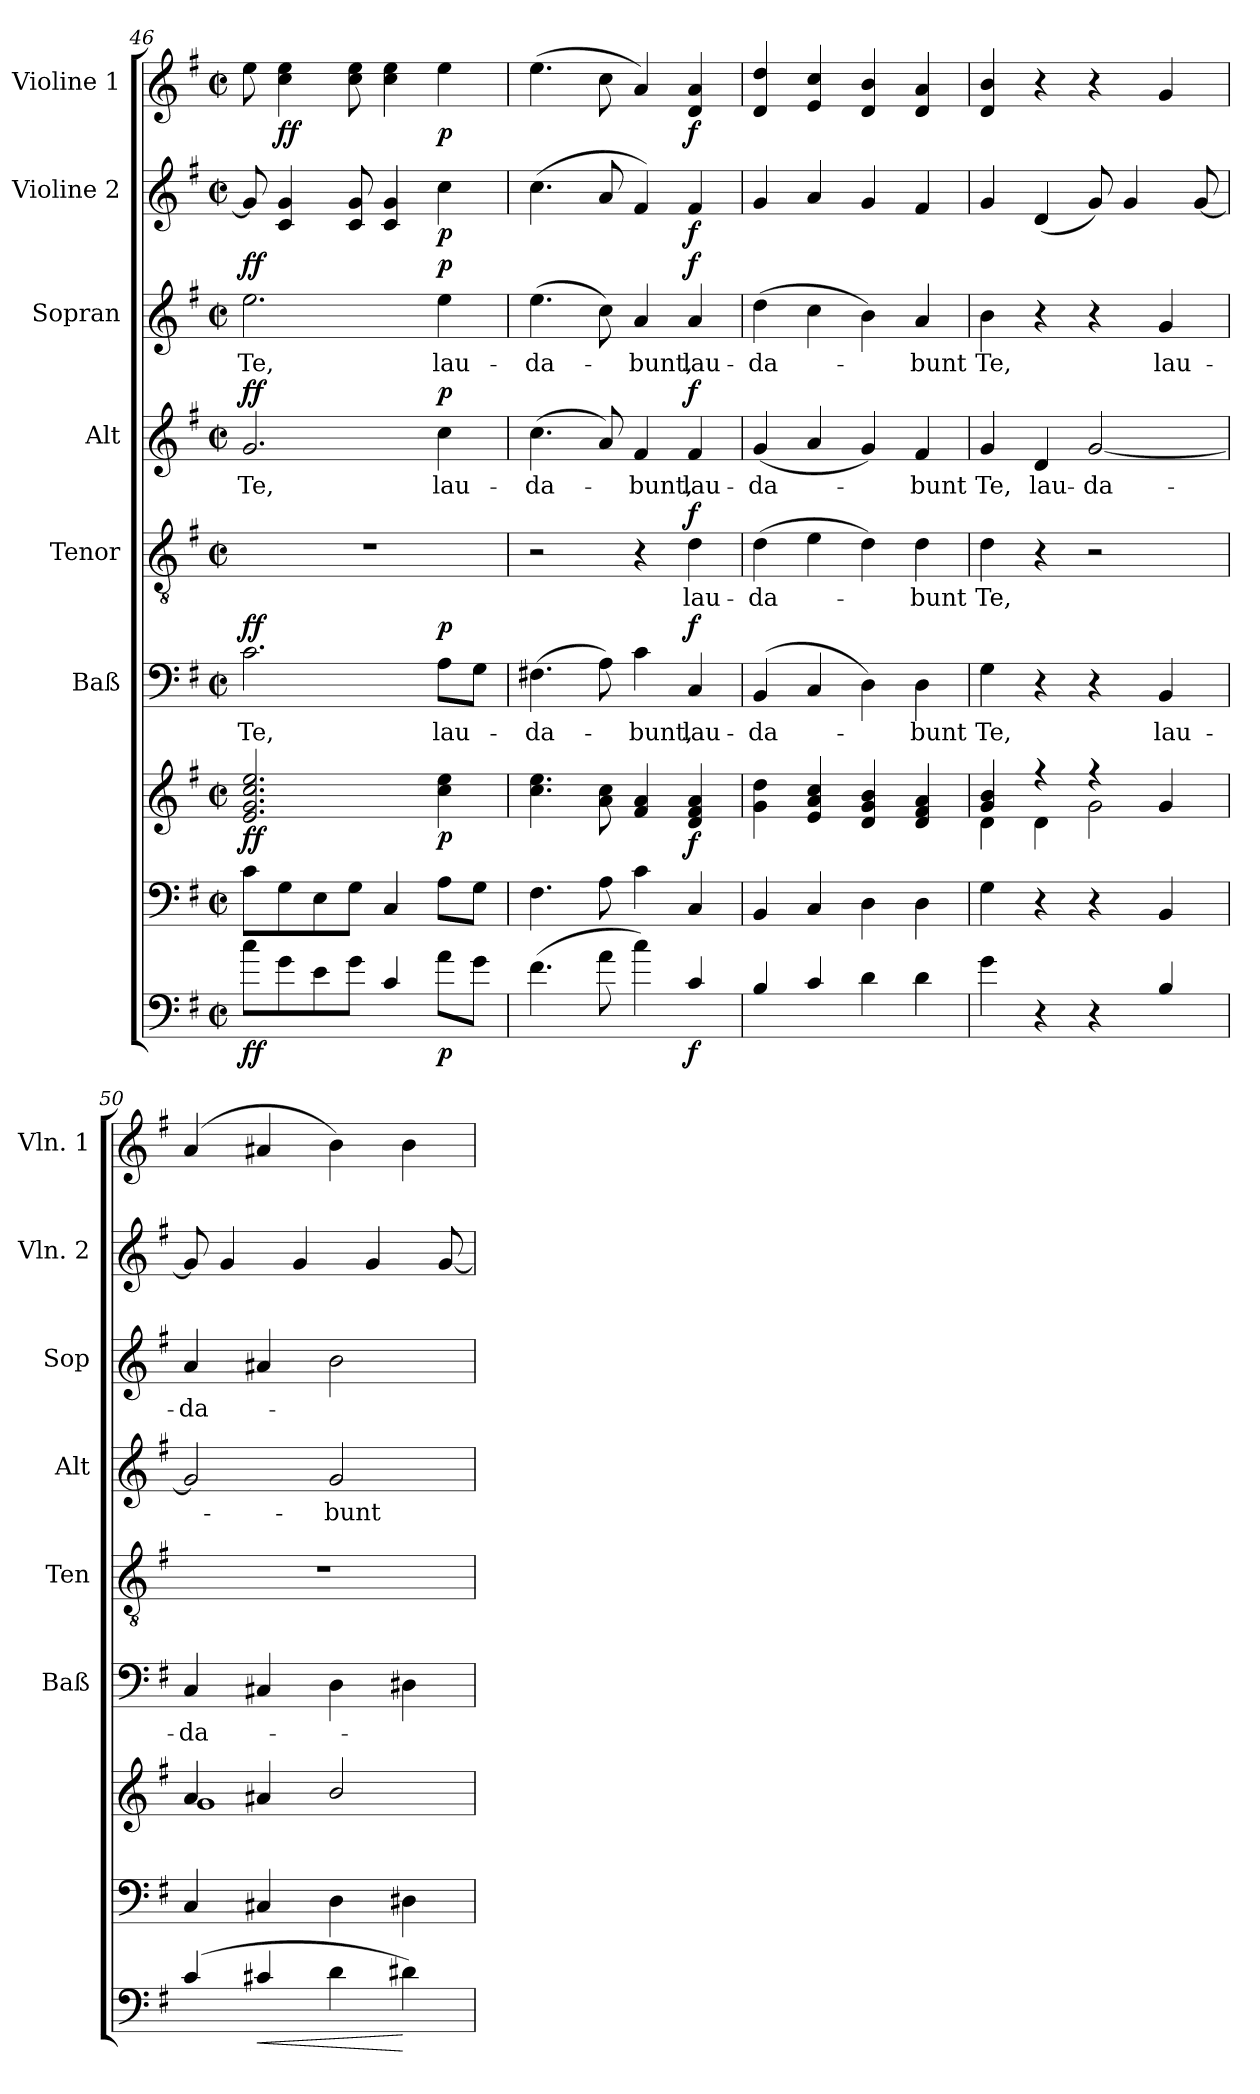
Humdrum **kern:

**kern	**dynam	**kern	**kern	**dynam	**kern	**text	**dynam	**kern	**text	**dynam	**kern	**text	**dynam	**kern	**text	**dynam	**kern	**dynam	**kern	**dynam
*part8	*part8	*part7	*part7	*part7	*part6	*part6	*part6	*part5	*part5	*part5	*part4	*part4	*part4	*part3	*part3	*part3	*part2	*part2	*part1	*part1
*staff9	*staff9	*staff8	*staff7	*staff7/8	*staff6	*staff6	*staff6	*staff5	*staff5	*staff5	*staff4	*staff4	*staff4	*staff3	*staff3	*staff3	*staff2	*staff2	*staff1	*staff1
*	*	*	*	*	*I"Baß	*	*	*I"Tenor	*	*	*I"Alt	*	*	*I"Sopran	*	*	*I"Violine 2	*	*I"Violine 1	*
*	*	*	*	*	*I'Baß	*	*	*I'Ten	*	*	*I'Alt	*	*	*I'Sop	*	*	*I'Vln. 2	*	*I'Vln. 1	*
!!LO:PB:g=z
*clefF4	*	*clefF4	*clefG2	*	*clefF4	*	*	*clefGv2	*	*	*clefG2	*	*	*clefG2	*	*	*clefG2	*	*clefG2	*
*ITrd7c12	*	*	*	*	*	*	*	*	*	*	*	*	*	*	*	*	*	*	*	*
*k[f#]	*	*k[f#]	*k[f#]	*	*k[f#]	*	*	*k[f#]	*	*	*k[f#]	*	*	*k[f#]	*	*	*k[f#]	*	*k[f#]	*
*G:	*	*G:	*G:	*	*G:	*	*	*G:	*	*	*G:	*	*	*G:	*	*	*G:	*	*G:	*
*M2/2	*	*M2/2	*M2/2	*	*M2/2	*	*	*M2/2	*	*	*M2/2	*	*	*M2/2	*	*	*M2/2	*	*M2/2	*
*met(c|)	*	*met(c|)	*met(c|)	*	*met(c|)	*	*	*met(c|)	*	*	*met(c|)	*	*	*met(c|)	*	*	*met(c|)	*	*met(c|)	*
=46	=46	=46	=46	=46	=46	=46	=46	=46	=46	=46	=46	=46	=46	=46	=46	=46	=46	=46	=46	=46
!	!LO:DY:b	!	!	!LO:DY:b	!	!LO:LY:b	!LO:DY:a	!	!	!	!	!LO:LY:b	!LO:DY:a	!	!LO:LY:b	!LO:DY:a	!	!	!	!
8c\L	ff	8c\L	2.e/ 2.g/ 2.cc/ 2.ee/	ff	2.c\	Te,	ff	1r	.	.	2.g/	Te,	ff	2.ee\	Te,	ff	8g/]	.	8ee\	.
!	!	!	!	!	!	!	!	!	!	!	!	!	!	!	!	!	!	!	!	!LO:DY:b
8G\	.	8G\	.	.	.	.	.	.	.	.	.	.	.	.	.	.	4c/ 4g/	.	4cc\ 4ee\	ff
8E\	.	8E\	.	.	.	.	.	.	.	.	.	.	.	.	.	.	.	.	.	.
8G\J	.	8G\J	.	.	.	.	.	.	.	.	.	.	.	.	.	.	8c/ 8g/	.	8cc\ 8ee\	.
4C/	.	4C/	.	.	.	.	.	.	.	.	.	.	.	.	.	.	4c/ 4g/	.	4cc\ 4ee\	.
!	!LO:DY:b	!	!	!LO:DY:b	!	!LO:LY:b	!LO:DY:a	!	!	!	!	!LO:LY:b	!LO:DY:a	!	!LO:LY:b	!LO:DY:a	!	!LO:DY:b	!	!LO:DY:b
8A\L	p	8A\L	4cc\ 4ee\	p	8A\L	lau-	p	.	.	.	4cc\	lau-	p	4ee\	lau-	p	4cc\	p	4ee\	p
8G\J	.	8G\J	.	.	8G\J	.	.	.	.	.	.	.	.	.	.	.	.	.	.	.
=47	=47	=47	=47	=47	=47	=47	=47	=47	=47	=47	=47	=47	=47	=47	=47	=47	=47	=47	=47	=47
!	!	!	!	!	!	!LO:LY:b	!	!	!	!	!	!LO:LY:b	!	!	!LO:LY:b	!	!	!	!	!
(>4.F#\	.	4.F#\	4.cc\ 4.ee\	.	(>4.F#X\	-da-	.	2r	.	.	(>4.cc\	-da-	.	(>4.ee\	-da-	.	(<4.cc\	.	(>4.ee\	.
8A\	.	8A\	8a\ 8cc\	.	8A\)	.	.	.	.	.	8a/)	.	.	8cc\)	.	.	8a/	.	8cc\	.
!	!	!	!	!	!	!LO:LY:b	!	!	!	!	!	!LO:LY:b	!	!	!LO:LY:b	!	!	!	!	!
4c\)	.	4c\	4f#/ 4a/	.	4c\	-bunt,	.	4r	.	.	4f#/	-bunt,	.	4a/	-bunt,	.	4f#/)	.	4a/)	.
!	!LO:DY:b	!	!	!LO:DY:b	!	!LO:LY:b	!LO:DY:a	!	!LO:LY:b	!LO:DY:a	!	!LO:LY:b	!LO:DY:a	!	!LO:LY:b	!LO:DY:a	!	!LO:DY:b	!	!LO:DY:b
4C/	f	4C/	4d/ 4f#/ 4a/	f	4C/	lau-	f	4d\	lau-	f	4f#/	lau-	f	4a/	lau-	f	4f#/	f	4d/ 4a/	f
=48	=48	=48	=48	=48	=48	=48	=48	=48	=48	=48	=48	=48	=48	=48	=48	=48	=48	=48	=48	=48
!	!	!	!	!	!	!LO:LY:b	!	!	!LO:LY:b	!	!	!LO:LY:b	!	!	!LO:LY:b	!	!	!	!	!
4BB/	.	4BB/	4g\ 4dd\	.	(<4BB/	-da-	.	(>4d\	-da-	.	(<4g/	-da-	.	(>4dd\	-da-	.	4g/	.	4d/ 4dd/	.
4C/	.	4C/	4e/ 4a/ 4cc/	.	4C/	.	.	4e\	.	.	4a/	.	.	4cc\	.	.	4a/	.	4e/ 4cc/	.
4D\	.	4D\	4d/ 4g/ 4b/	.	4D\)	.	.	4d\)	.	.	4g/)	.	.	4b\)	.	.	4g/	.	4d/ 4b/	.
!	!	!	!	!	!	!LO:LY:b	!	!	!LO:LY:b	!	!	!LO:LY:b	!	!	!LO:LY:b	!	!	!	!	!
4D\	.	4D\	4d/ 4f#/ 4a/	.	4D\	-bunt	.	4d\	-bunt	.	4f#/	-bunt	.	4a/	-bunt	.	4f#/	.	4d/ 4a/	.
=49	=49	=49	=49	=49	=49	=49	=49	=49	=49	=49	=49	=49	=49	=49	=49	=49	=49	=49	=49	=49
*	*	*	*^	*	*	*	*	*	*	*	*	*	*	*	*	*	*	*	*	*
!	!	!	!	!	!	!	!LO:LY:b	!	!	!LO:LY:b	!	!	!LO:LY:b	!	!	!LO:LY:b	!	!	!	!	!
4G\	.	4G\	4g/ 4b/	4d\	.	4G\	Te,	.	4d\	Te,	.	4g/	Te,	.	4b\	Te,	.	4g/	.	4d/ 4b/	.
!	!	!	!	!	!	!	!	!	!	!	!	!	!LO:LY:b	!	!	!	!	!	!	!	!
4r	.	4r	4ree	4d\	.	4r	.	.	4r	.	.	4d/	lau-	.	4r	.	.	(<4d/	.	4r	.
!	!	!	!	!	!	!	!	!	!	!	!	!	!LO:LY:b	!	!	!	!	!	!	!	!
4r	.	4r	4ree	2g\	.	4r	.	.	2r	.	.	[2g/	-da-	.	4r	.	.	8g/)	.	4r	.
.	.	.	.	.	.	.	.	.	.	.	.	.	.	.	.	.	.	4g/	.	.	.
!	!	!	!	!	!	!	!LO:LY:b	!	!	!	!	!	!	!	!	!LO:LY:b	!	!	!	!	!
4BB/	.	4BB/	4g/	.	.	4BB/	lau-	.	.	.	.	.	.	.	4g/	lau-	.	.	.	4g/	.
.	.	.	.	.	.	.	.	.	.	.	.	.	.	.	.	.	.	[8g/	.	.	.
=50	=50	=50	=50	=50	=50	=50	=50	=50	=50	=50	=50	=50	=50	=50	=50	=50	=50	=50	=50	=50	=50
!	!	!	!	!	!	!	!LO:LY:b	!	!	!	!	!	!	!	!	!LO:LY:b	!	!	!	!	!
(4C/	.	4C/	4a/	1g	.	4C/	-da-	.	1r	.	.	2g/]	.	.	4a/	-da-	.	8g/]	.	(<4a/	.
.	.	.	.	.	.	.	.	.	.	.	.	.	.	.	.	.	.	4g/	.	.	.
!	!LO:HP:b	!	!	!	!	!	!	!	!	!	!	!	!	!	!	!	!	!	!	!	!
4C#X/	<	4C#X/	4a#X/	.	.	4C#X/	.	.	.	.	.	.	.	.	4a#X/	.	.	.	.	4a#X/	.
.	.	.	.	.	.	.	.	.	.	.	.	.	.	.	.	.	.	4g/	.	.	.
!	!	!	!	!	!	!	!	!	!	!	!	!	!LO:LY:b	!	!	!	!	!	!	!	!
4D\	.	4D\	2b/	.	.	4D\	.	.	.	.	.	2g/	-bunt	.	2b\	.	.	.	.	4b\)	.
.	.	.	.	.	.	.	.	.	.	.	.	.	.	.	.	.	.	4g/	.	.	.
4D#X\)	[	4D#X\	.	.	.	4D#X\	.	.	.	.	.	.	.	.	.	.	.	.	.	4b\	.
.	.	.	.	.	.	.	.	.	.	.	.	.	.	.	.	.	.	[8g/	.	.	.
*	*	*	*v	*v	*	*	*	*	*	*	*	*	*	*	*	*	*	*	*	*	*
=	=	=	=	=	=	=	=	=	=	=	=	=	=	=	=	=	=	=	=	=
*-	*-	*-	*-	*-	*-	*-	*-	*-	*-	*-	*-	*-	*-	*-	*-	*-	*-	*-	*-	*-
